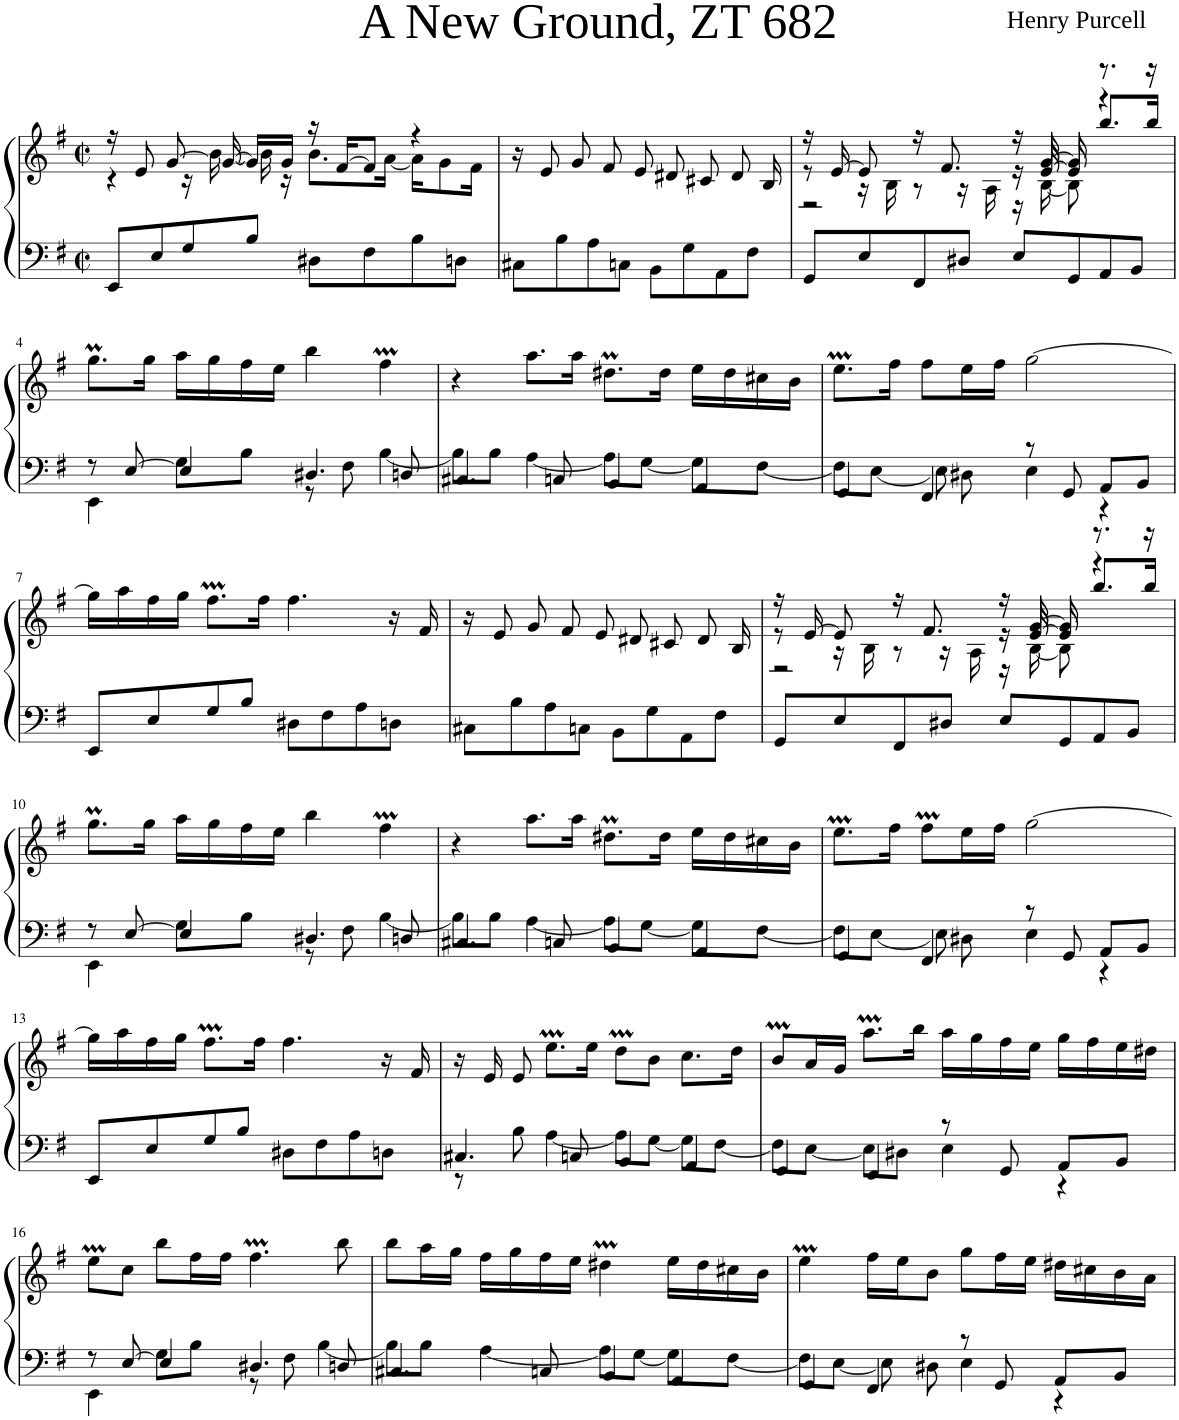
**kern	**kern
*part1	*part1
*staff2	*staff1
*I"Harpsichord	*
*I'Hpschd	*
*clefF4	*clefG2
*k[f#]	*k[f#]
*M4/4	*M4/4
*met(c|)	*met(c|)
=1	=1
*	*^
8EE/L	16r	4r
.	8e/	.
8E/	.	.
.	[8g/	.
8G/	.	16r
.	16g/_	[16b\
8B/J	16g/LL]	16b\]
.	16g/JJ	16r
8D#X\L	16r	8.b\L
.	[16f#/KL	.
8F#\	8f#/J]	.
.	.	[16a\Jk
8B\	4r	16a\KL]
.	.	8g\
8Dn\J	.	.
.	.	16f#\Jk
*	*v	*v
=2	=2
8C#X\L	16r
.	8e/
8B\	.
.	8g/
8A\	.
.	8f#/
8Cn\J	.
.	8e/
8BB\L	.
.	8d#X/
8G\	.
.	8c#X/
8AA\	.
.	8d#/
8F#\J	.
.	16B/
=3	=3
*	*^
*	*	*^
8GG/L	16r	8r	2r
.	[16e/	.	.
8E/	8e/]	16r	.
.	.	16B\	.
8FF#/	16r	8r	.
.	8.f#/	.	.
8D#X/J	.	16r	.
.	.	16A\	.
8E/L	16r	16r	16r
.	[16e/	[16B\	[16g/
8GG/	8e/]	8B\]	8g/]
8AA/	8.r	4r	8.bb/L
8BB/J	.	.	.
.	16r	.	16bb/Jk
*	*v	*v	*v
!!LO:LB:g=z
=4	=4
*^	*
8r	4EE\	8.ggM\L
[8E/	.	.
.	.	16gg\Jk
4E/]	8G\L	16aa\LL
.	.	16gg\
.	8B\J	16ff#\
.	.	16ee\JJ
4.D#X/	8r	4bb\
.	8F#\	.
.	[4B\	4ff#m\
8Dn/	.	.
=5	=5	=5
4.C#X/	8B\L]	4r
.	8B\J	.
.	[4A\	8.aa\L
8Cn/	.	.
.	.	16aa\Jk
4BB/	8A\L]	8.dd#Xm\L
.	[8G\J	.
.	.	16dd#\Jk
4AA/	8G\L]	16ee\LL
.	.	16dd#\
.	[8F#\J	16cc#X\
.	.	16b\JJ
=6	=6	=6
4GG/	8F#\L]	8.eeM\L
.	[8E\J	.
.	.	16ff#\Jk
4FF#/	8E\]	8ff#\L
.	8D#X\	16ee\L
.	.	16ff#\JJ
8r	4E\	[2gg\
8GG/	.	.
8AA/L	4r	.
8BB/J	.	.
*v	*v	*
!!LO:LB:g=z
=7	=7
8EE/L	16gg\LL]
.	16aa\
8E/	16ff#\
.	16gg\JJ
8G/	8.ff#m\L
8B/J	.
.	16ff#\Jk
8D#X\L	4.ff#\
8F#\	.
8A\	.
8Dn\J	16r
.	16f#/
=8	=8
8C#X\L	16r
.	8e/
8B\	.
.	8g/
8A\	.
.	8f#/
8Cn\J	.
.	8e/
8BB\L	.
.	8d#X/
8G\	.
.	8c#X/
8AA\	.
.	8d#/
8F#\J	.
.	16B/
=9	=9
*	*^
*	*	*^
8GG/L	16r	8r	2r
.	[16e/	.	.
8E/	8e/]	16r	.
.	.	16B\	.
8FF#/	16r	8r	.
.	8.f#/	.	.
8D#X/J	.	16r	.
.	.	16A\	.
8E/L	16r	16r	16r
.	[16e/	[16B\	[16g/
8GG/	8e/]	8B\]	8g/]
8AA/	8.r	4r	8.bb/L
8BB/J	.	.	.
.	16r	.	16bb/Jk
*	*v	*v	*v
!!LO:LB:g=z
=10	=10
*^	*
8r	4EE\	8.ggM\L
[8E/	.	.
.	.	16gg\Jk
4E/]	8G\L	16aa\LL
.	.	16gg\
.	8B\J	16ff#\
.	.	16ee\JJ
4.D#X/	8r	4bb\
.	8F#\	.
.	[4B\	4ff#m\
8Dn/	.	.
=11	=11	=11
4.C#X/	8B\L]	4r
.	8B\J	.
.	[4A\	8.aa\L
8Cn/	.	.
.	.	16aa\Jk
4BB/	8A\L]	8.dd#Xm\L
.	[8G\J	.
.	.	16dd#\Jk
4AA/	8G\L]	16ee\LL
.	.	16dd#\
.	[8F#\J	16cc#X\
.	.	16b\JJ
=12	=12	=12
4GG/	8F#\L]	8.eeM\L
.	[8E\J	.
.	.	16ff#\Jk
4FF#/	8E\]	8ff#m\L
.	8D#X\	16ee\L
.	.	16ff#\JJ
8r	4E\	[2gg\
8GG/	.	.
8AA/L	4r	.
8BB/J	.	.
*v	*v	*
!!LO:LB:g=z
=13	=13
8EE/L	16gg\LL]
.	16aa\
8E/	16ff#\
.	16gg\JJ
8G/	8.ff#m\L
8B/J	.
.	16ff#\Jk
8D#X\L	4.ff#\
8F#\	.
8A\	.
8Dn\J	16r
.	16f#/
=14	=14
*^	*
4.C#X/	8r	16r
.	.	16e/
.	8B\	8e/
.	[4A\	8.eeM\L
8Cn/	.	.
.	.	16ee\Jk
4BB/	8A\L]	8ddM\L
.	[8G\J	8b\J
4AA/	8G\L]	8.cc\L
.	[8F#\J	.
.	.	16dd\Jk
=15	=15	=15
4GG/	8F#\L]	8bm/L
.	[8E\J	16a/L
.	.	16g/JJ
4FF#/	8E\L]	8.aaM\L
.	8D#X\J	.
.	.	16bb\Jk
8r	4E\	16aa\LL
.	.	16gg\
8GG/	.	16ff#\
.	.	16ee\JJ
8AA/L	4r	16gg\LL
.	.	16ff#\
8BB/J	.	16ee\
.	.	16dd#X\JJ
!!LO:LB:g=z
=16	=16	=16
8r	4EE\	8eeM\L
[8E/	.	8cc\J
4E/]	8G\L	8bb\L
.	8B\J	16ff#\L
.	.	16ff#\JJ
4.D#X/	8r	4.ff#m\
.	8F#\	.
.	[4B\	.
8Dn/	.	8bb\
=17	=17	=17
4.C#X/	8B\L]	8bb\L
.	8B\J	16aa\L
.	.	16gg\JJ
.	[4A\	16ff#\LL
.	.	16gg\
8Cn/	.	16ff#\
.	.	16ee\JJ
4BB/	8A\L]	4dd#Xm\
.	[8G\J	.
4AA/	8G\L]	16ee\LL
.	.	16dd#\
.	[8F#\J	16cc#X\
.	.	16b\JJ
=18	=18	=18
4GG/	8F#\L]	4eeM\
.	[8E\J	.
4FF#/	8E\]	16ff#\LL
.	.	16ee\J
.	8D#X\	8b\J
8r	4E\	8gg\L
8GG/	.	16ff#\L
.	.	16ee\JJ
8AA/L	4r	16dd#X\LL
.	.	16cc#X\
8BB/J	.	16b\
.	.	16a\JJ
*v	*v	*
=	=
*-	*-
